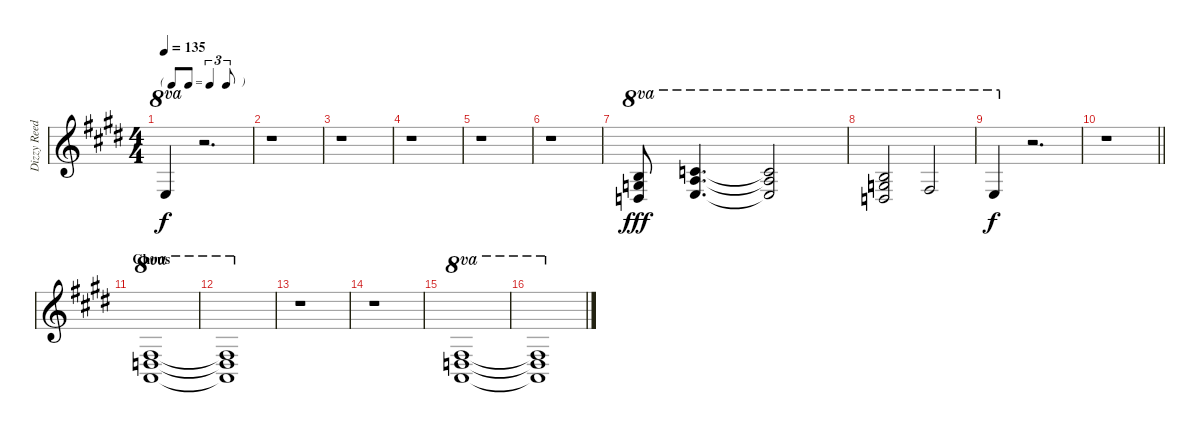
\track ("Dizzy Reed - Keyboards" "Dizzy Reed") {instrument drawbarorgan}
\staff {score}
\tuning (E4 B3 G3 D3 A2 E2) {hide}
\ts (4 4)
\tf triplet8th
\tempo 135
\clef g2
\ks e
9.3.4{ot 8va dy f} r.2{d} |
r.1 |
r.1 |
r.1 |
r.1 |
r.1 |
(7.1 8.2 7.3).8{ot 8va dy fff} (8.1 10.2 9.3).4{d ot 8va} (8.1{t} 10.2{t} 9.3{t}).2{ot 8va} |
(7.1 8.2 7.3).2{ot 8va} 7.2.2{ot 8va} |
9.3.4{ot 8va dy f} r.2{d} |
\barLineRight lightlight
r.1 |
\section ("" "Chous")
(7.2 7.3 7.4).1{ot 8va} |
(7.2{t} 7.3{t} 7.4{t}).1{ot 8va} |
r.1 |
r.1 |
(7.2 7.3 7.4).1{ot 8va} |
(7.2{t} 7.3{t} 7.4{t}).1{ot 8va}
